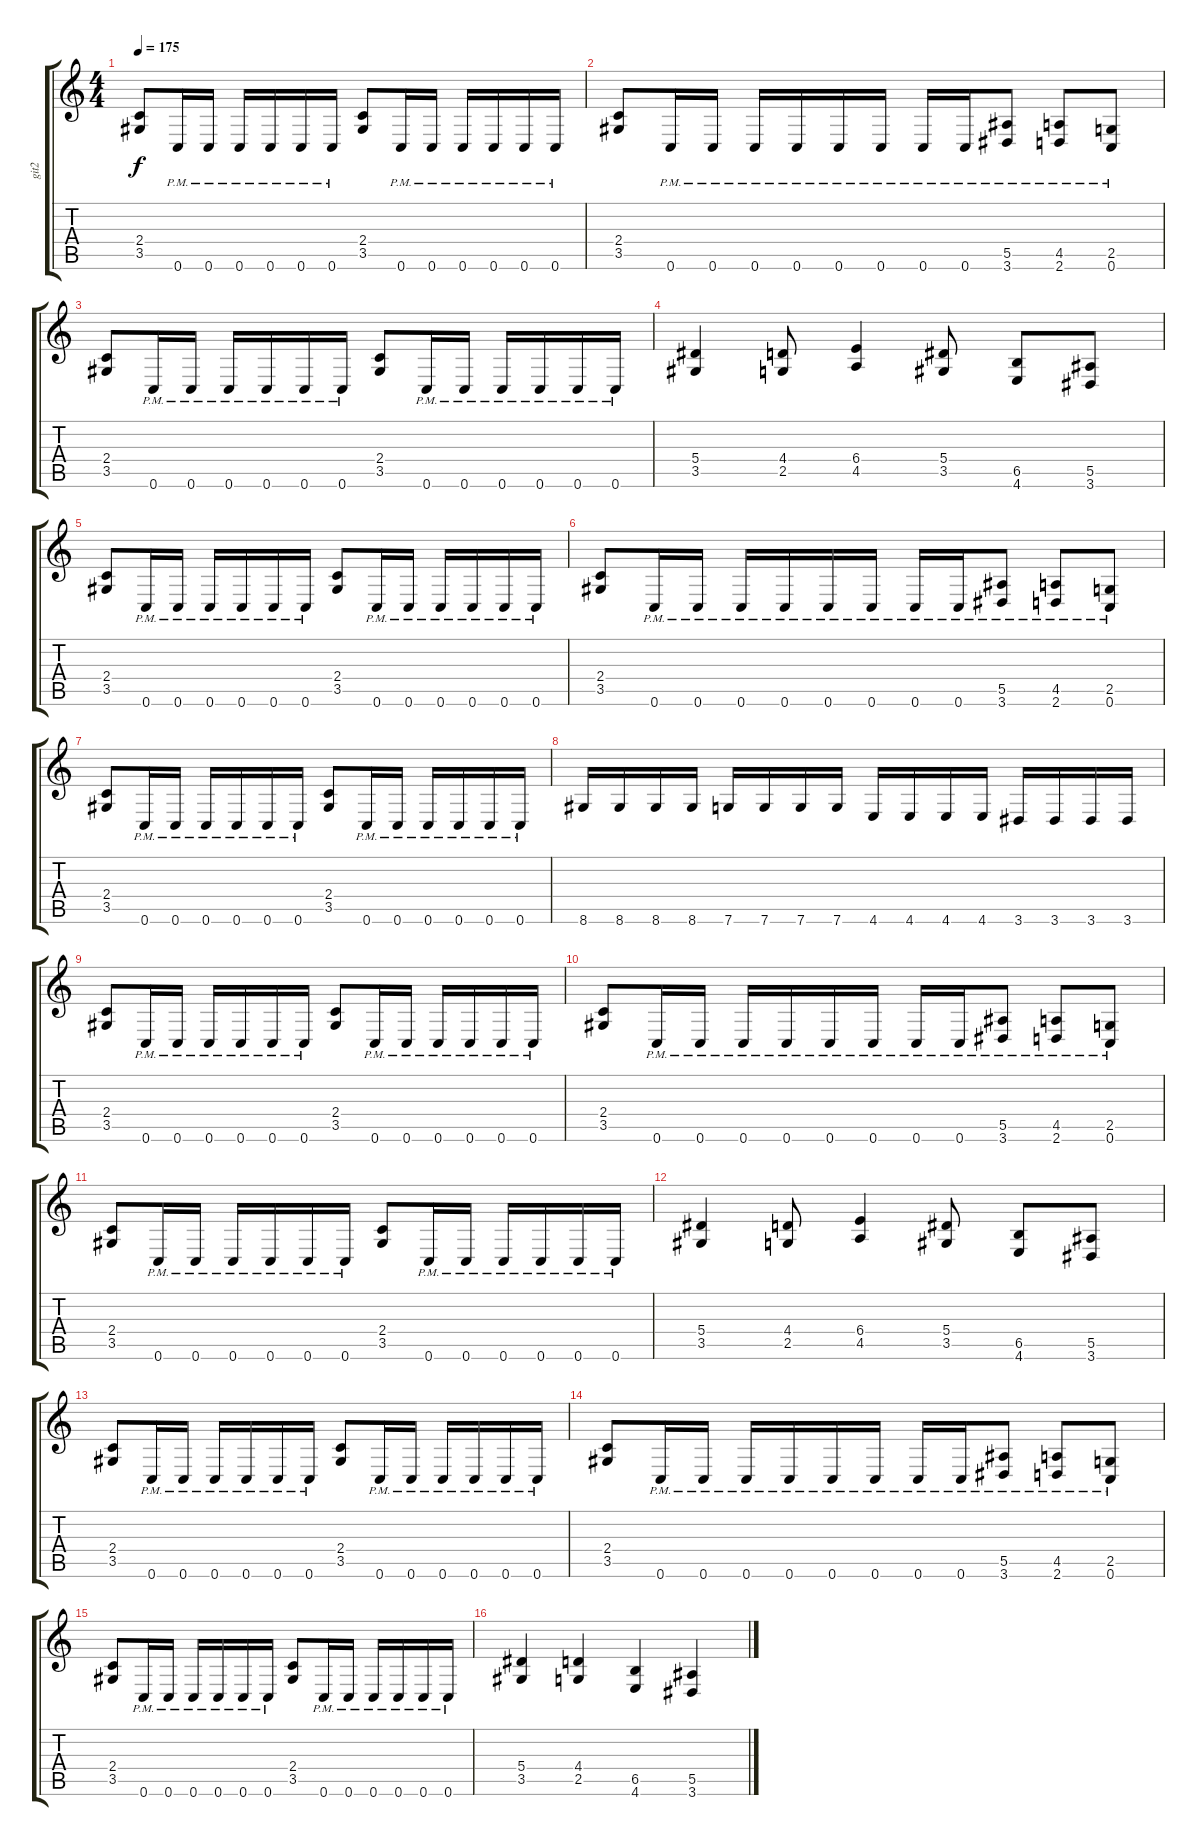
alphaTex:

\track ("git2" "git2") {instrument distortionguitar}
\staff {score tabs}
\tuning (C4 G3 Eb3 Bb2 F2 C2) {hide}
\ts (4 4)
\tempo 175
\clef g2
\ks c
(2.4 3.5).8{dy f} 0.6{pm}.16 0.6{pm}.16 0.6{pm}.16 0.6{pm}.16 0.6{pm}.16 0.6{pm}.16 (2.4 3.5).8 0.6{pm}.16 0.6{pm}.16 0.6{pm}.16 0.6{pm}.16 0.6{pm}.16 0.6{pm}.16 |
(2.4 3.5).8 0.6{pm}.16 0.6{pm}.16 0.6{pm}.16 0.6{pm}.16 0.6{pm}.16 0.6{pm}.16 0.6{pm}.16 0.6{pm}.16 (5.5{pm} 3.6{pm}).8 (4.5{pm} 2.6{pm}).8 (2.5{pm} 0.6{pm}).8 |
(2.4 3.5).8 0.6{pm}.16 0.6{pm}.16 0.6{pm}.16 0.6{pm}.16 0.6{pm}.16 0.6{pm}.16 (2.4 3.5).8 0.6{pm}.16 0.6{pm}.16 0.6{pm}.16 0.6{pm}.16 0.6{pm}.16 0.6{pm}.16 |
(5.4 3.5).4 (4.4 2.5).8 (6.4 4.5).4 (5.4 3.5).8 (6.5 4.6).8 (5.5 3.6).8 |
(2.4 3.5).8 0.6{pm}.16 0.6{pm}.16 0.6{pm}.16 0.6{pm}.16 0.6{pm}.16 0.6{pm}.16 (2.4 3.5).8 0.6{pm}.16 0.6{pm}.16 0.6{pm}.16 0.6{pm}.16 0.6{pm}.16 0.6{pm}.16 |
(2.4 3.5).8 0.6{pm}.16 0.6{pm}.16 0.6{pm}.16 0.6{pm}.16 0.6{pm}.16 0.6{pm}.16 0.6{pm}.16 0.6{pm}.16 (5.5{pm} 3.6{pm}).8 (4.5{pm} 2.6{pm}).8 (2.5{pm} 0.6{pm}).8 |
(2.4 3.5).8 0.6{pm}.16 0.6{pm}.16 0.6{pm}.16 0.6{pm}.16 0.6{pm}.16 0.6{pm}.16 (2.4 3.5).8 0.6{pm}.16 0.6{pm}.16 0.6{pm}.16 0.6{pm}.16 0.6{pm}.16 0.6{pm}.16 |
8.6.16 8.6.16 8.6.16 8.6.16 7.6.16 7.6.16 7.6.16 7.6.16 4.6.16 4.6.16 4.6.16 4.6.16 3.6.16 3.6.16 3.6.16 3.6.16 |
(2.4 3.5).8 0.6{pm}.16 0.6{pm}.16 0.6{pm}.16 0.6{pm}.16 0.6{pm}.16 0.6{pm}.16 (2.4 3.5).8 0.6{pm}.16 0.6{pm}.16 0.6{pm}.16 0.6{pm}.16 0.6{pm}.16 0.6{pm}.16 |
(2.4 3.5).8 0.6{pm}.16 0.6{pm}.16 0.6{pm}.16 0.6{pm}.16 0.6{pm}.16 0.6{pm}.16 0.6{pm}.16 0.6{pm}.16 (5.5{pm} 3.6{pm}).8 (4.5{pm} 2.6{pm}).8 (2.5{pm} 0.6{pm}).8 |
(2.4 3.5).8 0.6{pm}.16 0.6{pm}.16 0.6{pm}.16 0.6{pm}.16 0.6{pm}.16 0.6{pm}.16 (2.4 3.5).8 0.6{pm}.16 0.6{pm}.16 0.6{pm}.16 0.6{pm}.16 0.6{pm}.16 0.6{pm}.16 |
(5.4 3.5).4 (4.4 2.5).8 (6.4 4.5).4 (5.4 3.5).8 (6.5 4.6).8 (5.5 3.6).8 |
(2.4 3.5).8 0.6{pm}.16 0.6{pm}.16 0.6{pm}.16 0.6{pm}.16 0.6{pm}.16 0.6{pm}.16 (2.4 3.5).8 0.6{pm}.16 0.6{pm}.16 0.6{pm}.16 0.6{pm}.16 0.6{pm}.16 0.6{pm}.16 |
(2.4 3.5).8 0.6{pm}.16 0.6{pm}.16 0.6{pm}.16 0.6{pm}.16 0.6{pm}.16 0.6{pm}.16 0.6{pm}.16 0.6{pm}.16 (5.5{pm} 3.6{pm}).8 (4.5{pm} 2.6{pm}).8 (2.5{pm} 0.6{pm}).8 |
(2.4 3.5).8 0.6{pm}.16 0.6{pm}.16 0.6{pm}.16 0.6{pm}.16 0.6{pm}.16 0.6{pm}.16 (2.4 3.5).8 0.6{pm}.16 0.6{pm}.16 0.6{pm}.16 0.6{pm}.16 0.6{pm}.16 0.6{pm}.16 |
(5.4 3.5).4 (4.4 2.5).4 (6.5 4.6).4 (5.5 3.6).4
